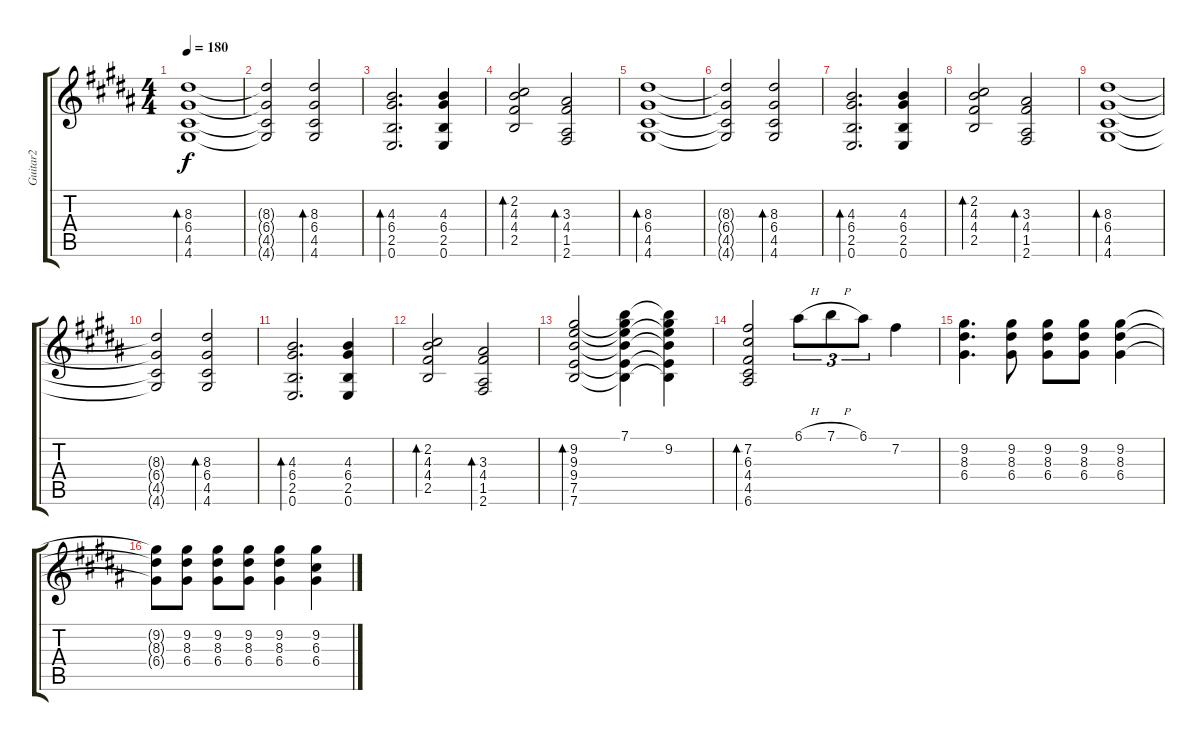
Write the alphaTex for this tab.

\track ("Guitar2" "Guitar2") {instrument overdrivenguitar}
\staff {score tabs}
\tuning (E4 B3 G3 D3 A2 E2) {hide}
\ts (4 4)
\tempo 180
\clef g2
\ks g#minor
(8.3 6.4 4.5 4.6).1{bd 240 dy f instrument electricguitarclean} |
(8.3{t} 6.4{t} 4.5{t} 4.6{t}).2 (8.3 6.4 4.5 4.6).2{bd 240} |
(4.3 6.4 2.5 0.6).2{d bd 240} (4.3 6.4 2.5 0.6).4 |
(2.2 4.3 4.4 2.5).2{bd 240} (3.3 4.4 1.5 2.6).2{bd 240} |
(8.3 6.4 4.5 4.6).1{bd 240 instrument electricguitarclean} |
(8.3{t} 6.4{t} 4.5{t} 4.6{t}).2 (8.3 6.4 4.5 4.6).2{bd 240} |
(4.3 6.4 2.5 0.6).2{d bd 240} (4.3 6.4 2.5 0.6).4 |
(2.2 4.3 4.4 2.5).2{bd 240} (3.3 4.4 1.5 2.6).2{bd 240} |
(8.3 6.4 4.5 4.6).1{bd 240 instrument electricguitarclean} |
(8.3{t} 6.4{t} 4.5{t} 4.6{t}).2 (8.3 6.4 4.5 4.6).2{bd 240} |
(4.3 6.4 2.5 0.6).2{d bd 240} (4.3 6.4 2.5 0.6).4 |
(2.2 4.3 4.4 2.5).2{bd 240} (3.3 4.4 1.5 2.6).2{bd 240} |
(9.2 9.3 9.4 7.5 7.6).2{bd 120} (7.1 9.2{t} 9.3{t} 9.4{t} 7.5{t} 7.6{t}).4 (7.1{t} 9.2 9.3{t} 9.4{t} 7.5{t} 7.6{t}).4 |
(7.2 6.3 4.4 4.5 6.6).2{bd 120} 6.1{h}.8{tu (3 2)} 7.1{h}.8{tu (3 2)} 6.1.8{tu (3 2)} 7.2.4 |
(9.2 8.3 6.4).4{d} (9.2 8.3 6.4).8 (9.2 8.3 6.4).8 (9.2 8.3 6.4).8 (9.2 8.3 6.4).4 |
(9.2{t} 8.3{t} 6.4{t}).8 (9.2 8.3 6.4).8 (9.2 8.3 6.4).8 (9.2 8.3 6.4).8 (9.2 8.3 6.4).4 (9.2 6.3 6.4).4
